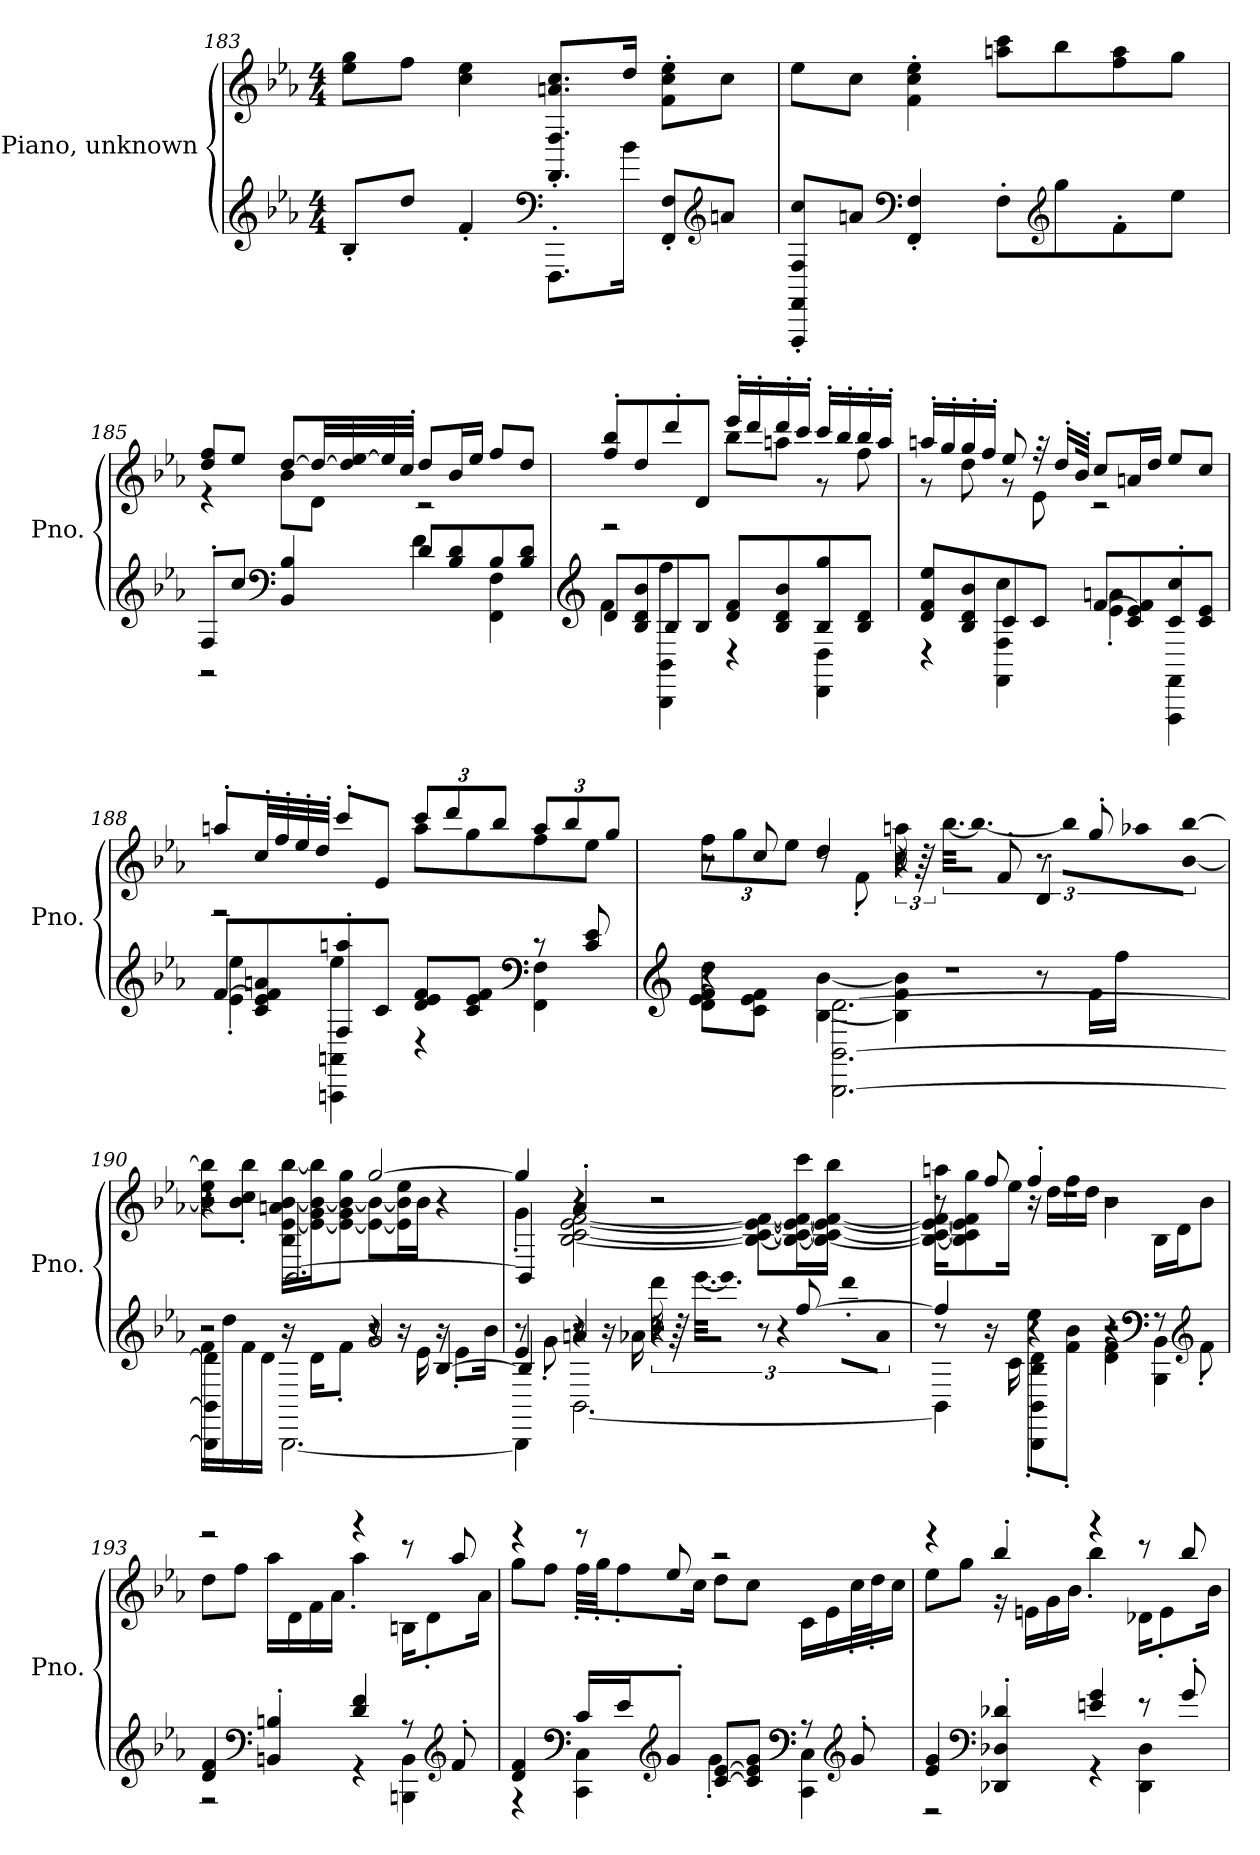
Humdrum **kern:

**kern	**kern
*part1	*part1
*staff2	*staff1
*I"Piano, unknown	*
*I'Pno.	*
*clefG2	*clefG2
*k[b-e-a-]	*k[b-e-a-]
*M4/4	*M4/4
=183	=183
8B-'/L	8ee-\ 8gg\L
8dd/J	8ff\J
4f'/	4cc\ 4ee-\
*clefF4	*
8.FFF'\L	8.FF/' 8.F/' 8.an/' 8.cc/'L
16b-\Jk	16dd/Jk
8FF/' 8F/'L	8f\' 8cc\' 8ee-\'L
*clefG2	*
8an/J	8cc\J
=184	=184
8FFF/' 8FF/' 8F/' 8cc/'L	8ee-\L
8an/J	8cc\J
*clefF4	*
4FF/' 4F/'	4f\' 4cc\' 4ee-\'
8F'\L	8aan\ 8ccc\L
*clefG2	*
8gg\	8bb-\
8f'\	8ff\ 8aa\
8ee-\J	8gg\J
!!LO:LB:g=z
=185	=185
*^	*^
8F'/L	2r	8dd/ 8ff/L	4r
8cc/J	.	8ee-/J	.
*clefF4	*	*	*
4BB-/ 4B-/	.	[8dd/L	8b-\L
.	.	32dd/LL_	8d\J
.	.	32dd/] [32ee-/	.
.	.	32ee-/]	.
.	.	32cc'/JJJ	.
8d/L	4f\	8dd/L	2r
8B-/ 8d/	.	16b-/L	.
.	.	16ee-/JJ	.
8B-/	4FF\ 4F\	8ff/L	.
8B-/ 8d/J	.	8dd/J	.
=186	=186	=186	=186
*clefG2	*	*	*
8d/L	4f\	8ff/' 8bb-/'L	2r
8B-/ 8d/ 8b-/	.	8dd/	.
8B-/	4BBB-\ 4BB-\ 4ff\	8ddd'/	.
8B-/J	.	8d/J	.
8d/ 8f/L	4r	16eee-'/LL	8bb-\L
.	.	16ddd'/	.
8B-/ 8d/ 8b-/	.	16ddd'/	8aan\J
.	.	16ccc'/JJ	.
8B-/ 8gg/	4DD\ 4D\	16ccc'/LL	8r
.	.	16bb-'/	.
8B-/ 8d/J	.	16bb-'/	8ff\
.	.	16aa'/JJ	.
!!LO:PB:g=z	!!
=187	=187	=187	=187
8d/ 8f/ 8ee-/L	4r	16aan'/LL	8r
.	.	16gg'/	.
8B-/ 8d/ 8b-/	.	16gg'/	8dd\
.	.	16ff'/JJ	.
8c/	4FF\ 4F\ 4cc\	8ee-/	8r
8c/J	.	32r	8e-\
.	.	16dd'/LL	.
.	.	32b-'/JJk	.
[8f/L	4e-\' 4an\'	8cc/L	2r
8c/ 8e-/ 8f/]	.	16an/L	.
.	.	16dd/JJ	.
8c/' 8cc/'	4FFF\ 4FF\	8ee-/L	.
8c/ 8e-/J	.	8cc/J	.
=188	=188	=188	=188
[8f/L	4e-\' 4ee-\'	8aan'/L	2r
8c/ 8e-/ 8f/] 8an/	.	32cc'/LL	.
.	.	32ff'/	.
.	.	32ee-'/	.
.	.	32dd'/JJJ	.
8F/' 8aan/'	4AAAn\ 4AAn\ 4ee-\	8ccc'/L	.
8c/J	.	8e-/J	.
*	*	*Xbrackettup	*
8d/ 8e-/ 8f/L	4r	12ccc/L	8aa\L
.	.	12ddd/	.
8c/ 8e-/ 8f/J	.	.	8gg\
.	.	12bb-/J	.
*clefF4	*	*	*
8r	4FF\ 4F\	12aa/L	8ff\
.	.	12bb-/	.
8c/ 8e-/	.	.	8ee-\J
.	.	12gg/J	.
*v	*v	*	*
*	*v	*v
!!LO:LB:g=z
=189	=189
*clefG2	*
*^	*^
*	*^	*	*^
1r	8d\ 8e-\ 8f\ 8dd\L	4r	2r	12ff\L	8r
.	.	.	.	12gg\	.
.	8c\ 8e-\ 8f\J	.	.	.	8cc/
.	.	.	.	12ee-\J	.
.	[4B-\ [4b-\	[2.BBB-\ [2.BB-\ [2.d\	.	8r	4dd/
.	.	.	.	8f'\	.
*	*	*	*	*brackettup	*
.	4B-\] 4f\ 4b-\]	.	4r	48aan\	8r
.	.	.	.	96r	.
.	.	.	.	[48.bb-\KKL	.
.	.	.	.	8.bb-\J_	.
.	.	.	.	.	8f'/
.	8r	.	8r	16bb-\LL]	4B-'/
.	.	.	.	16aa-X\J	.
.	16f\LL	.	8gg'/	[8b-\ [8bb-\J	.
.	16ff\JJ	.	.	.	.
=190	=190	=190	=190	=190	=190
*	*	*^	*	*	*
2r	16f\LL	2r	4BBB-\] 4BB-\] 4d\]	2r	8b-\] 8ee-\ 8bb-\]L	4r
.	16dd\	.	.	.	.	.
.	16f\	.	.	.	8b-\' 8cc\' 8bb-\'J	.
.	16d\JJ	.	.	.	.	.
.	16r	.	[2.BBB-\	.	16B-\ [16e-\ 16an\ [16b-\ [16bb-\LL	[2.BB-/
.	16d\KL	.	.	.	16e-\_ 16g\ 16b-\_ 16bb-\]J	.
.	8f'\J	.	.	.	8e-\_ 8g\ 8b-\_ 8gg\J	.
2g/	8r	4r	.	[2gg/	8e-\_ 8b-\_L	.
.	16r	.	.	.	16e-\] 16b-\] 16ee-\L	.
.	16e-\	.	.	.	16b-\JJ	.
.	16r	[4B-/	.	.	4r	.
.	8e-'\L	.	.	.	.	.
.	16b-\Jk	.	.	.	.	.
!!LO:LB:g=z	!!	!!
=191	=191	=191	=191	=191	=191	=191
4e-/	8r	4B-/]	4BBB-\]	4gg/]	4g'\	4BB-/]
.	8g'\	.	.	.	.	.
4an/	8r	4r	[2.BB-\	4r	[2B-\ [2c\ [2e-\ [2f\	4a-'/
.	16r	.	.	.	.	.
.	16a-X\	.	.	.	.	.
4r	48ddd\	2r	.	2r	.	2r
.	96r	.	.	.	.	.
.	[48.eee-\KKL	.	.	.	.	.
.	8.eee-\J]	.	.	.	.	.
8r	16r	.	.	.	8B-\_ 8c\_ 8e-\_ 8f\_L	.
.	8ddd'\L	.	.	.	.	.
[8ff/	.	.	.	.	16B-\_ 16c\_ 16e-\_ 16f\_ 16ccc\L	.
.	16a-\Jk	.	.	.	16B-\_ 16c\_ 16e-\_ 16f\_ 16bb-\JJ	.
*	*	*v	*v	*	*	*
=192	=192	=192	=192	=192	=192
4ff/]	8r	4BB-\]	1r	16B-\_ 16c\_ 16e-\_ 16f\_ 16aan\KL	8r
.	.	.	.	8B-\] 8c\] 8e-\] 8f\] 8gg\	.
.	16r	.	.	.	8ff/
.	16c\	.	.	16ee-\Jk	.
4r	8ee-'\L	4BBB-\ 4BB-\ 4B-\ 4d\	.	16r	4ff'/
.	.	.	.	16dd\LL	.
.	8f\' 8b-\'J	.	.	16ff\	.
.	.	.	.	16dd\JJ	.
2r	4d\ 4f\	4r	.	4b-\	2r
*clefF4	*	*	*	*	*
.	8r	4BBB-\ 4BB-\	.	16B-\LL	.
.	.	.	.	16d\J	.
*clefG2	*	*	*	*	*
.	8f'\	.	.	8b-\J	.
*	*v	*v	*	*	*
*	*	*	*v	*v
!!LO:LB:g=z
=193	=193	=193	=193
4d/ 4f/	2r	2r	8dd\L
.	.	.	8ff\J
*clefF4	*	*	*
4BBn/' 4Bn/'	.	.	16aa-\LL
.	.	.	16d\
.	.	.	16f\
.	.	.	16a-\JJ
4d/ 4f/	4r	4r	4aa-'\
8r	4BBBn\ 4BB\	8r	16Bn\KL
.	.	.	8d'\
*clefG2	*	*	*
8f'/	.	8aa-/	.
.	.	.	16a-\Jk
=194	=194	=194	=194
4d/ 4f/	4r	4r	8gg\L
.	.	.	8ff\J
*clefF4	*	*	*
16c/LL	4CC\ 4C\	8r	32ff'\LLL
.	.	.	32gg'\JJ
16e-/J	.	.	8ff'\
*clefG2	*	*	*
8g'/J	.	8ee-/	.
.	.	.	16cc\Jk
[8c/ [8e-/L	4g'\	2r	8dd\L
8c/] 8e-/] 8g/J	.	.	8cc\J
*clefF4	*	*	*
8r	4CC\ 4C\	.	16c\LL
.	.	.	16e-\
*clefG2	*	*	*
8g'/	.	.	32cc'\L
.	.	.	32dd'\J
.	.	.	16cc\JJ
!!LO:LB:g=z	!!
=195	=195	=195	=195
4e-/ 4g/	2r	4r	8ee-\L
.	.	.	8gg\J
*clefF4	*	*	*
4DD-X/' 4D-X/' 4d-X/'	.	4bb-'/	16r
.	.	.	16en\LL
.	.	.	16g\
.	.	.	16b-\JJ
4en/ 4g/	4r	4r	4bb-'\
8r	4DD-\ 4D-\	8r	16d-X\KL
.	.	.	8e'\
8g'/	.	8bb-/	.
.	.	.	16b-\Jk
*v	*v	*	*
*	*v	*v
=	=
*-	*-
